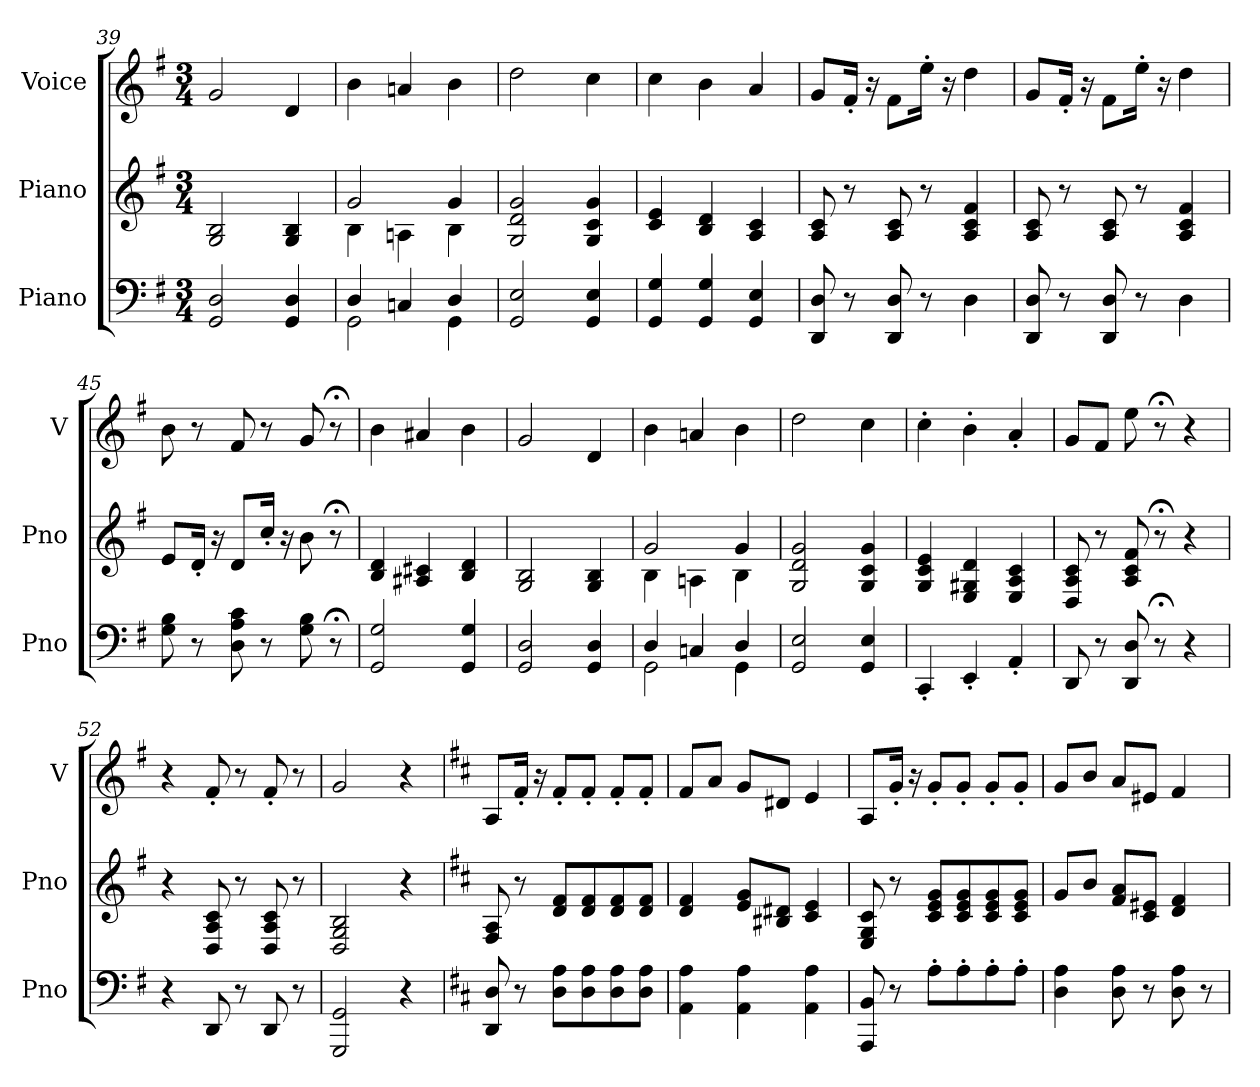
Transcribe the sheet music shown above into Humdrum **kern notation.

**kern	**kern	**kern
*part3	*part2	*part1
*staff3	*staff2	*staff1
*I"Piano	*I"Piano	*I"Voice
*I'Pno	*I'Pno	*I'V
*clefF4	*clefG2	*clefG2
*k[f#]	*k[f#]	*k[f#]
*M3/4	*M3/4	*M3/4
=39	=39	=39
2GG/ 2D/	2G/ 2B/	2g/
4GG/ 4D/	4G/ 4B/	4d/
=40	=40	=40
*^	*^	*
4D/	2GG\	2g/	4B\	4b\
4Cn/	.	.	4An\	4an/
4D/	4GG\	4g/	4B\	4b\
*v	*v	*	*	*
*	*v	*v	*
=41	=41	=41
2GG/ 2E/	2G/ 2d/ 2g/	2dd\
4GG/ 4E/	4G/ 4c/ 4g/	4cc\
=42	=42	=42
4GG/ 4G/	4c/ 4e/	4cc\
4GG/ 4G/	4B/ 4d/	4b\
4GG/ 4E/	4A/ 4c/	4a/
=43	=43	=43
*	*	*MM112
8DD/ 8D/	8A/ 8c/	8g/L
8r	8r	16f#'/Jk
.	.	16r
8DD/ 8D/	8A/ 8c/	8f#\L
8r	8r	16ee'\Jk
.	.	16r
4D\	4A/ 4c/ 4f#/	4dd\
=44	=44	=44
8DD/ 8D/	8A/ 8c/	8g/L
8r	8r	16f#'/Jk
.	.	16r
8DD/ 8D/	8A/ 8c/	8f#\L
8r	8r	16ee'\Jk
.	.	16r
4D\	4A/ 4c/ 4f#/	4dd\
!!LO:PB:g=z
=45	=45	=45
8G\ 8B\	8e/L	8b\
8r	16d'/Jk	8r
.	16r	.
8D\ 8A\ 8c\	8d/L	8f#/
8r	16cc'/Jk	8r
.	16r	.
8G\ 8B\	8b\	8g/
8r;	8r;	8r;
=46	=46	=46
*	*	*MM120
2GG/ 2G/	4B/ 4d/	4b\
.	4A#X/ 4c#X/	4a#X/
4GG/ 4G/	4B/ 4d/	4b\
=47	=47	=47
2GG/ 2D/	2G/ 2B/	2g/
4GG/ 4D/	4G/ 4B/	4d/
=48	=48	=48
*^	*^	*
4D/	2GG\	2g/	4B\	4b\
4Cn/	.	.	4An\	4an/
4D/	4GG\	4g/	4B\	4b\
*v	*v	*	*	*
*	*v	*v	*
=49	=49	=49
2GG/ 2E/	2G/ 2d/ 2g/	2dd\
4GG/ 4E/	4G/ 4c/ 4g/	4cc\
=50	=50	=50
4CC'/	4G/ 4c/ 4e/	4cc'\
4EE'/	4E/ 4G#X/ 4d/	4b'\
4AA'/	4E/ 4A/ 4c/	4a'/
=51	=51	=51
*	*	*MM112
8DD/	8D/ 8A/ 8c/	8g/L
8r	8r	8f#/J
8DD/ 8D/	8A/ 8c/ 8f#/	8ee\
8r;	8r;	8r;
4r	4r	4r
=52	=52	=52
*	*	*MM54
4r	4r	4r
8DD/	8D/ 8A/ 8c/	8f#'/
8r	8r	8r
8DD/	8D/ 8A/ 8c/	8f#'/
8r	8r	8r
!!LO:LB:g=z
=53	=53	=53
2GGG/ 2GG/	2D/ 2G/ 2B/	2g/
4r	4r	4r
=54	=54	=54
*k[f#c#]	*k[f#c#]	*k[f#c#]
*	*	*MM84
8DD/ 8D/	8F#/ 8A/	8A/L
8r	8r	16f#'/Jk
.	.	16r
8D\ 8A\L	8d/ 8f#/L	8f#'/L
8D\ 8A\	8d/ 8f#/	8f#'/J
8D\ 8A\	8d/ 8f#/	8f#'/L
8D\ 8A\J	8d/ 8f#/J	8f#'/J
=55	=55	=55
4AA\ 4A\	4d/ 4f#/	8f#/L
.	.	8a/J
4AA\ 4A\	8e/ 8g/L	8g/L
.	8B#X/ 8d#X/J	8d#X/J
4AA\ 4A\	4c#/ 4e/	4e/
=56	=56	=56
8AAA/ 8BB/	8E/ 8G/ 8c#/	8A/L
8r	8r	16g'/Jk
.	.	16r
8A'\L	8c#/ 8e/ 8g/L	8g'/L
8A'\	8c#/ 8e/ 8g/	8g'/J
8A'\	8c#/ 8e/ 8g/	8g'/L
8A'\J	8c#/ 8e/ 8g/J	8g'/J
=57	=57	=57
4D\ 4A\	8g/L	8g/L
.	8b/J	8b/J
8D\ 8A\	8f#/ 8a/L	8a/L
8r	8c#/ 8e#X/J	8e#X/J
8D\ 8A\	4d/ 4f#/	4f#/
8r	.	.
=	=	=
*-	*-	*-
